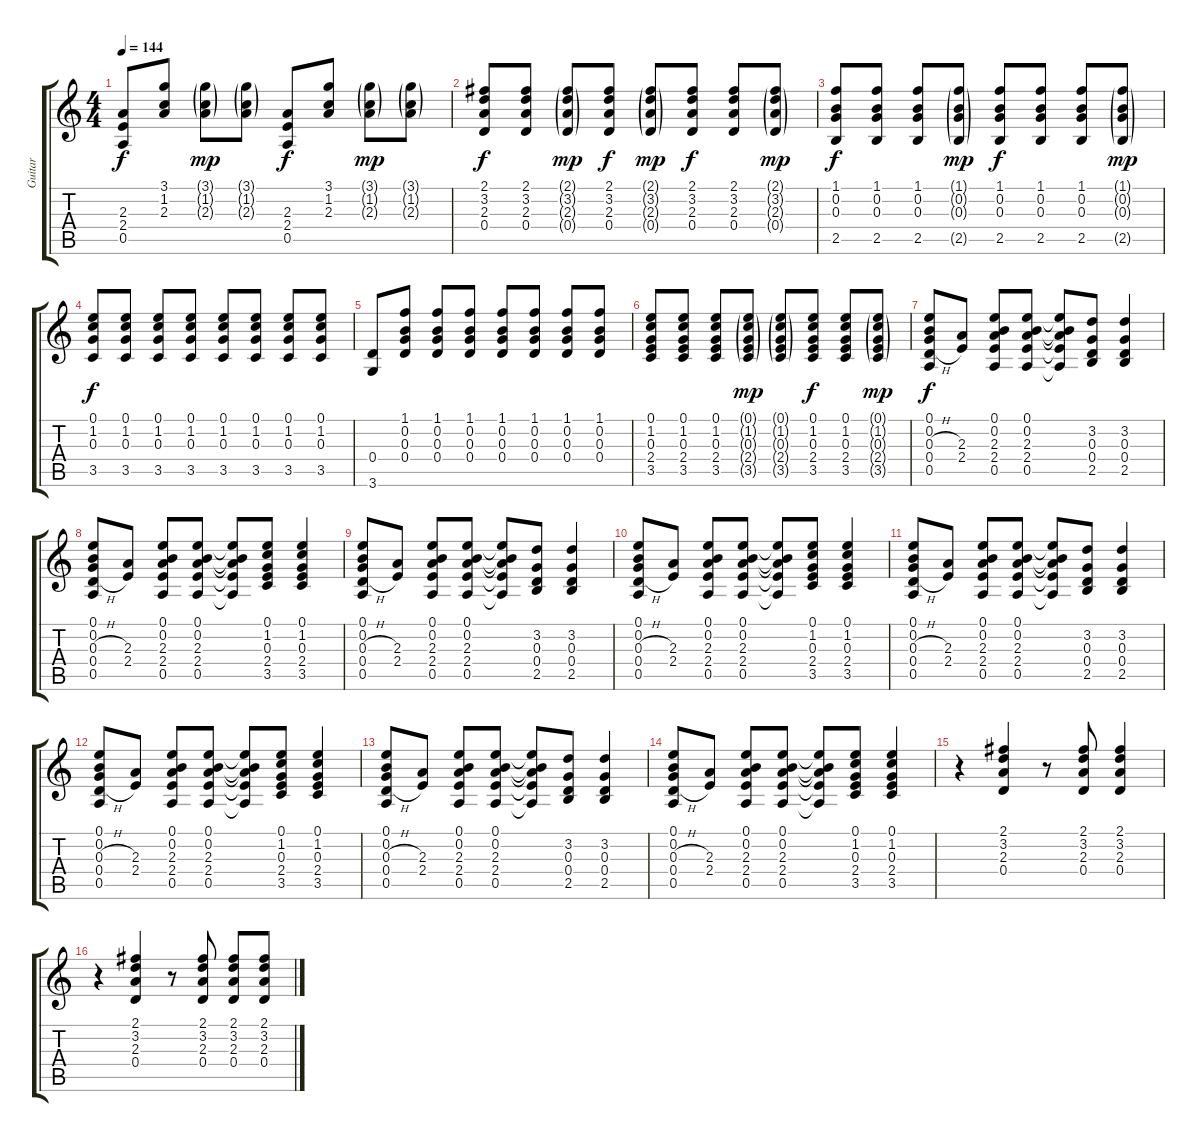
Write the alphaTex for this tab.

\track ("Guitar" "Guitar") {instrument acousticguitarsteel}
\staff {score tabs}
\tuning (E4 B3 G3 D3 A2 E2) {hide}
\ts (4 4)
\tempo 144
\clef g2
\ks c
(2.3 2.4 0.5).8{dy f} (3.1 1.2 2.3).8 (3.1{g} 1.2{g} 2.3{g}).8{dy mp} (3.1{g} 1.2{g} 2.3{g}).8 (2.3 2.4 0.5).8{dy f} (3.1 1.2 2.3).8 (3.1{g} 1.2{g} 2.3{g}).8{dy mp} (3.1{g} 1.2{g} 2.3{g}).8 |
(2.1 3.2 2.3 0.4).8{dy f} (2.1 3.2 2.3 0.4).8 (2.1{g} 3.2{g} 2.3{g} 0.4{g}).8{dy mp} (2.1 3.2 2.3 0.4).8{dy f} (2.1{g} 3.2{g} 2.3{g} 0.4{g}).8{dy mp} (2.1 3.2 2.3 0.4).8{dy f} (2.1 3.2 2.3 0.4).8 (2.1{g} 3.2{g} 2.3{g} 0.4{g}).8{dy mp} |
(1.1 0.2 0.3 2.5).8{dy f} (1.1 0.2 0.3 2.5).8 (1.1 0.2 0.3 2.5).8 (1.1{g} 0.2{g} 0.3{g} 2.5{g}).8{dy mp} (1.1 0.2 0.3 2.5).8{dy f} (1.1 0.2 0.3 2.5).8 (1.1 0.2 0.3 2.5).8 (1.1{g} 0.2{g} 0.3{g} 2.5{g}).8{dy mp} |
(0.1 1.2 0.3 3.5).8{dy f} (0.1 1.2 0.3 3.5).8 (0.1 1.2 0.3 3.5).8 (0.1 1.2 0.3 3.5).8 (0.1 1.2 0.3 3.5).8 (0.1 1.2 0.3 3.5).8 (0.1 1.2 0.3 3.5).8 (0.1 1.2 0.3 3.5).8 |
(0.4 3.6).8 (1.1 0.2 0.3 0.4).8 (1.1 0.2 0.3 0.4).8 (1.1 0.2 0.3 0.4).8 (1.1 0.2 0.3 0.4).8 (1.1 0.2 0.3 0.4).8 (1.1 0.2 0.3 0.4).8 (1.1 0.2 0.3 0.4).8 |
(0.1 1.2 0.3 2.4 3.5).8 (0.1 1.2 0.3 2.4 3.5).8 (0.1 1.2 0.3 2.4 3.5).8 (0.1{g} 1.2{g} 0.3{g} 2.4{g} 3.5{g}).8{dy mp} (0.1{g} 1.2{g} 0.3{g} 2.4{g} 3.5{g}).8 (0.1 1.2 0.3 2.4 3.5).8{dy f} (0.1 1.2 0.3 2.4 3.5).8 (0.1{g} 1.2{g} 0.3{g} 2.4{g} 3.5{g}).8{dy mp} |
(0.1 0.2 0.3{h} 0.4{h} 0.5).8{dy f} (2.3 2.4).8 (0.1 0.2 2.3 2.4 0.5).8 (0.1 0.2 2.3 2.4 0.5).8 (0.1{t} 0.2{t} 2.3{t} 2.4{t} 0.5{t}).8 (3.2 0.3 0.4 2.5).8 (3.2 0.3 0.4 2.5).4 |
(0.1 0.2 0.3{h} 0.4{h} 0.5).8 (2.3 2.4).8 (0.1 0.2 2.3 2.4 0.5).8 (0.1 0.2 2.3 2.4 0.5).8 (0.1{t} 0.2{t} 2.3{t} 2.4{t} 0.5{t}).8 (0.1 1.2 0.3 2.4 3.5).8 (0.1 1.2 0.3 2.4 3.5).4 |
(0.1 0.2 0.3{h} 0.4{h} 0.5).8 (2.3 2.4).8 (0.1 0.2 2.3 2.4 0.5).8 (0.1 0.2 2.3 2.4 0.5).8 (0.1{t} 0.2{t} 2.3{t} 2.4{t} 0.5{t}).8 (3.2 0.3 0.4 2.5).8 (3.2 0.3 0.4 2.5).4 |
(0.1 0.2 0.3{h} 0.4{h} 0.5).8 (2.3 2.4).8 (0.1 0.2 2.3 2.4 0.5).8 (0.1 0.2 2.3 2.4 0.5).8 (0.1{t} 0.2{t} 2.3{t} 2.4{t} 0.5{t}).8 (0.1 1.2 0.3 2.4 3.5).8 (0.1 1.2 0.3 2.4 3.5).4 |
(0.1 0.2 0.3{h} 0.4{h} 0.5).8 (2.3 2.4).8 (0.1 0.2 2.3 2.4 0.5).8 (0.1 0.2 2.3 2.4 0.5).8 (0.1{t} 0.2{t} 2.3{t} 2.4{t} 0.5{t}).8 (3.2 0.3 0.4 2.5).8 (3.2 0.3 0.4 2.5).4 |
(0.1 0.2 0.3{h} 0.4{h} 0.5).8 (2.3 2.4).8 (0.1 0.2 2.3 2.4 0.5).8 (0.1 0.2 2.3 2.4 0.5).8 (0.1{t} 0.2{t} 2.3{t} 2.4{t} 0.5{t}).8 (0.1 1.2 0.3 2.4 3.5).8 (0.1 1.2 0.3 2.4 3.5).4 |
(0.1 0.2 0.3{h} 0.4{h} 0.5).8 (2.3 2.4).8 (0.1 0.2 2.3 2.4 0.5).8 (0.1 0.2 2.3 2.4 0.5).8 (0.1{t} 0.2{t} 2.3{t} 2.4{t} 0.5{t}).8 (3.2 0.3 0.4 2.5).8 (3.2 0.3 0.4 2.5).4 |
(0.1 0.2 0.3{h} 0.4{h} 0.5).8 (2.3 2.4).8 (0.1 0.2 2.3 2.4 0.5).8 (0.1 0.2 2.3 2.4 0.5).8 (0.1{t} 0.2{t} 2.3{t} 2.4{t} 0.5{t}).8 (0.1 1.2 0.3 2.4 3.5).8 (0.1 1.2 0.3 2.4 3.5).4 |
r.4 (2.1 3.2 2.3 0.4).4 r.8 (2.1 3.2 2.3 0.4).8 (2.1 3.2 2.3 0.4).4 |
r.4 (2.1 3.2 2.3 0.4).4 r.8 (2.1 3.2 2.3 0.4).8 (2.1 3.2 2.3 0.4).8 (2.1 3.2 2.3 0.4).8
